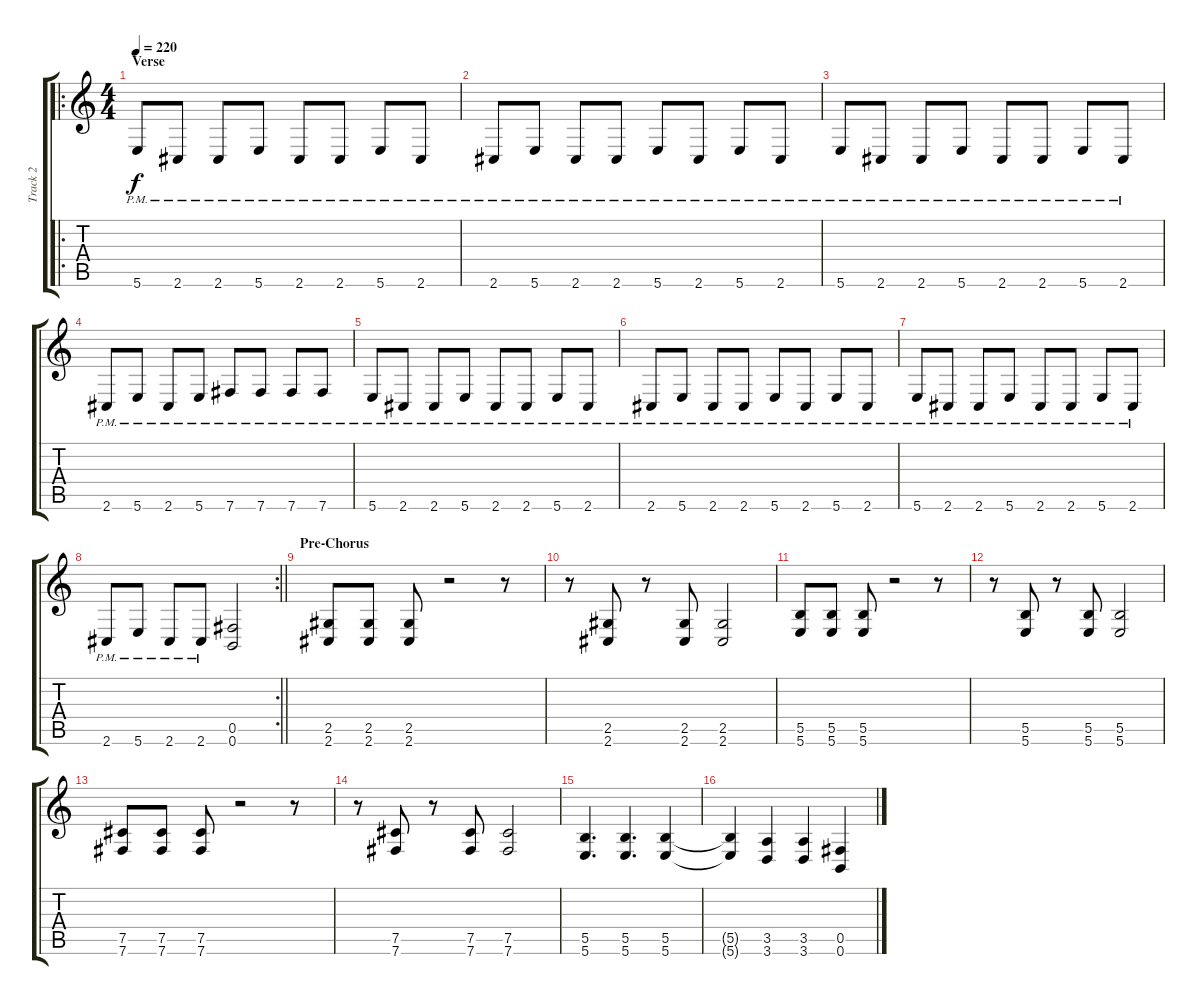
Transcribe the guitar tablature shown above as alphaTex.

\track ("Track 2" "Track 2") {instrument distortionguitar}
\staff {score tabs}
\tuning (Db4 Ab3 E3 B2 Gb2 B1) {hide}
\ro
\ts (4 4)
\section ("" "Verse")
\tempo 220
\clef g2
\ks c
5.6{pm}.8{dy f} 2.6{pm}.8 2.6{pm}.8 5.6{pm}.8 2.6{pm}.8 2.6{pm}.8 5.6{pm}.8 2.6{pm}.8 |
2.6{pm}.8 5.6{pm}.8 2.6{pm}.8 2.6{pm}.8 5.6{pm}.8 2.6{pm}.8 5.6{pm}.8 2.6{pm}.8 |
5.6{pm}.8 2.6{pm}.8 2.6{pm}.8 5.6{pm}.8 2.6{pm}.8 2.6{pm}.8 5.6{pm}.8 2.6{pm}.8 |
2.6{pm}.8 5.6{pm}.8 2.6{pm}.8 5.6{pm}.8 7.6{pm}.8 7.6{pm}.8 7.6{pm}.8 7.6{pm}.8 |
5.6{pm}.8 2.6{pm}.8 2.6{pm}.8 5.6{pm}.8 2.6{pm}.8 2.6{pm}.8 5.6{pm}.8 2.6{pm}.8 |
2.6{pm}.8 5.6{pm}.8 2.6{pm}.8 2.6{pm}.8 5.6{pm}.8 2.6{pm}.8 5.6{pm}.8 2.6{pm}.8 |
5.6{pm}.8 2.6{pm}.8 2.6{pm}.8 5.6{pm}.8 2.6{pm}.8 2.6{pm}.8 5.6{pm}.8 2.6{pm}.8 |
\rc 2
\barLineRight lightlight
2.6{pm}.8 5.6{pm}.8 2.6{pm}.8 2.6{pm}.8 (0.5 0.6).2 |
\section ("" "Pre-Chorus")
(2.5 2.6).8 (2.5 2.6).8 (2.5 2.6).8 r.2 r.8 |
r.8 (2.5 2.6).8 r.8 (2.5 2.6).8 (2.5 2.6).2 |
(5.5 5.6).8 (5.5 5.6).8 (5.5 5.6).8 r.2 r.8 |
r.8 (5.5 5.6).8 r.8 (5.5 5.6).8 (5.5 5.6).2 |
(7.5 7.6).8 (7.5 7.6).8 (7.5 7.6).8 r.2 r.8 |
r.8 (7.5 7.6).8 r.8 (7.5 7.6).8 (7.5 7.6).2 |
(5.5 5.6).4{d} (5.5 5.6).4{d} (5.5 5.6).4 |
(5.5{t} 5.6{t}).4 (3.5 3.6).4 (3.5 3.6).4 (0.5 0.6).4
